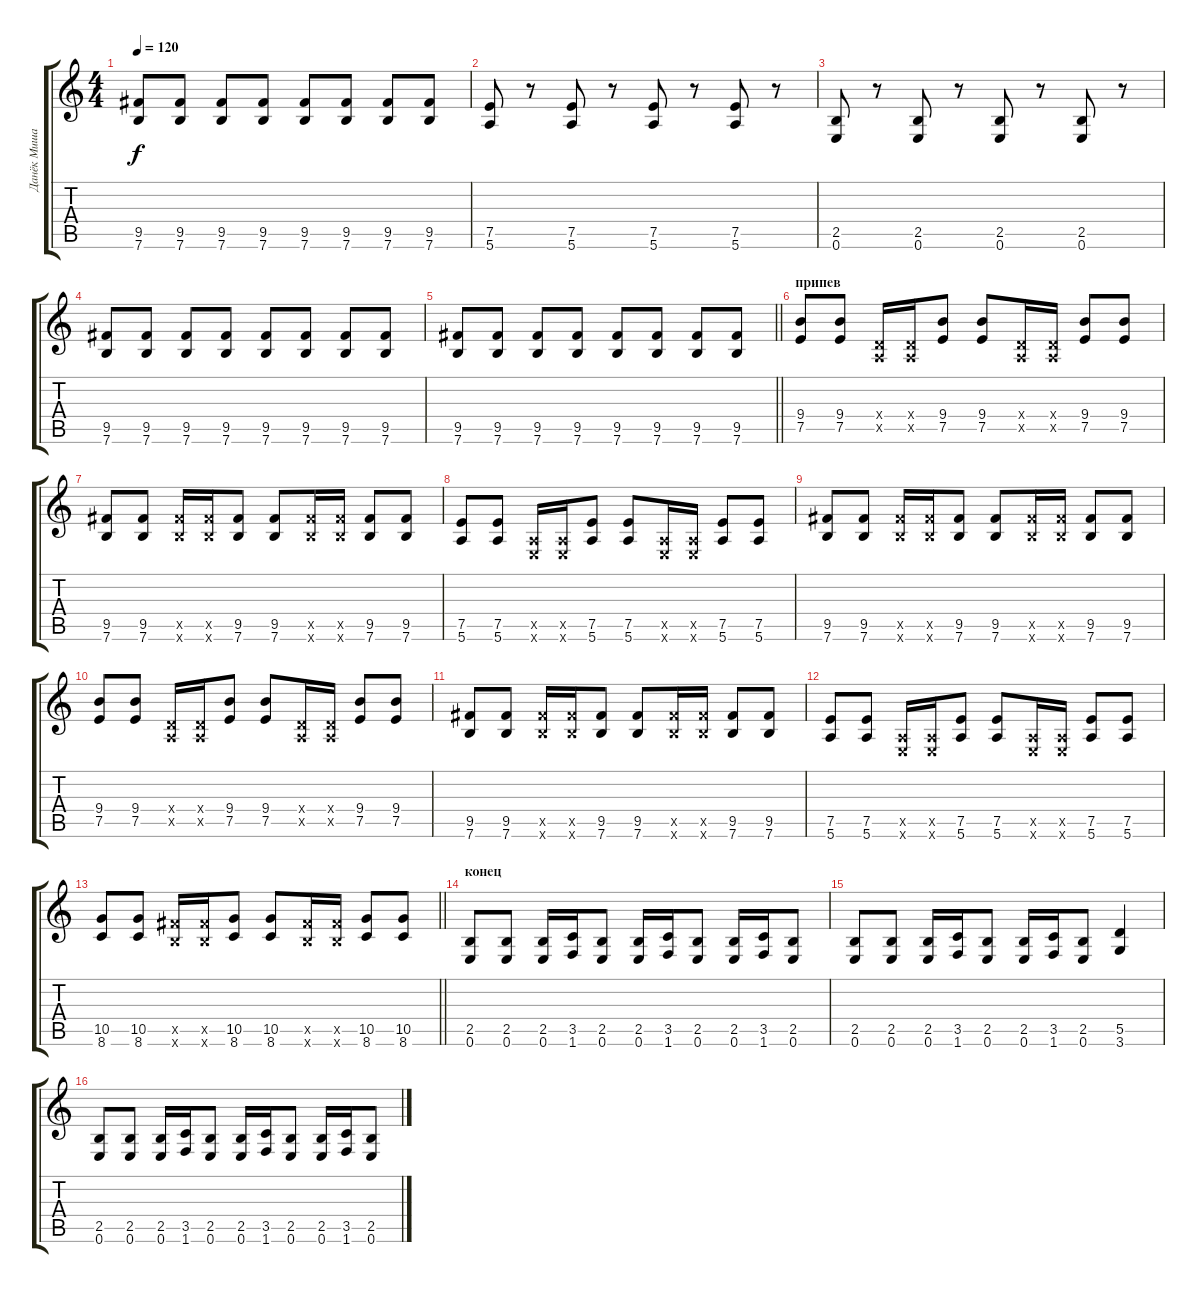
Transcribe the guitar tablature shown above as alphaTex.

\track ("Данёк Мишанин" "Данёк Миша") {instrument distortionguitar}
\staff {score tabs}
\tuning (E4 B3 G3 D3 A2 E2) {hide}
\ts (4 4)
\tempo 120
\clef g2
\ks c
(9.5 7.6).8{dy f} (9.5 7.6).8 (9.5 7.6).8 (9.5 7.6).8 (9.5 7.6).8 (9.5 7.6).8 (9.5 7.6).8 (9.5 7.6).8 |
(7.5 5.6).8 r.8 (7.5 5.6).8 r.8 (7.5 5.6).8 r.8 (7.5 5.6).8 r.8 |
(2.5 0.6).8 r.8 (2.5 0.6).8 r.8 (2.5 0.6).8 r.8 (2.5 0.6).8 r.8 |
(9.5 7.6).8 (9.5 7.6).8 (9.5 7.6).8 (9.5 7.6).8 (9.5 7.6).8 (9.5 7.6).8 (9.5 7.6).8 (9.5 7.6).8 |
\barLineRight lightlight
(9.5 7.6).8 (9.5 7.6).8 (9.5 7.6).8 (9.5 7.6).8 (9.5 7.6).8 (9.5 7.6).8 (9.5 7.6).8 (9.5 7.6).8 |
\section ("" "припев")
(9.4 7.5).8 (9.4 7.5).8 (0.4{x} 0.5{x}).16 (0.4{x} 0.5{x}).16 (9.4 7.5).8 (9.4 7.5).8 (0.4{x} 0.5{x}).16 (0.4{x} 0.5{x}).16 (9.4 7.5).8 (9.4 7.5).8 |
(9.5 7.6).8 (9.5 7.6).8 (9.5{x} 7.6{x}).16 (9.5{x} 7.6{x}).16 (9.5 7.6).8 (9.5 7.6).8 (9.5{x} 7.6{x}).16 (9.5{x} 7.6{x}).16 (9.5 7.6).8 (9.5 7.6).8 |
(7.5 5.6).8 (7.5 5.6).8 (0.5{x} 0.6{x}).16 (0.5{x} 0.6{x}).16 (7.5 5.6).8 (7.5 5.6).8 (0.5{x} 0.6{x}).16 (0.5{x} 0.6{x}).16 (7.5 5.6).8 (7.5 5.6).8 |
(9.5 7.6).8 (9.5 7.6).8 (9.5{x} 7.6{x}).16 (9.5{x} 7.6{x}).16 (9.5 7.6).8 (9.5 7.6).8 (9.5{x} 7.6{x}).16 (9.5{x} 7.6{x}).16 (9.5 7.6).8 (9.5 7.6).8 |
(9.4 7.5).8 (9.4 7.5).8 (0.4{x} 0.5{x}).16 (0.4{x} 0.5{x}).16 (9.4 7.5).8 (9.4 7.5).8 (0.4{x} 0.5{x}).16 (0.4{x} 0.5{x}).16 (9.4 7.5).8 (9.4 7.5).8 |
(9.5 7.6).8 (9.5 7.6).8 (9.5{x} 7.6{x}).16 (9.5{x} 7.6{x}).16 (9.5 7.6).8 (9.5 7.6).8 (9.5{x} 7.6{x}).16 (9.5{x} 7.6{x}).16 (9.5 7.6).8 (9.5 7.6).8 |
(7.5 5.6).8 (7.5 5.6).8 (0.5{x} 0.6{x}).16 (0.5{x} 0.6{x}).16 (7.5 5.6).8 (7.5 5.6).8 (0.5{x} 0.6{x}).16 (0.5{x} 0.6{x}).16 (7.5 5.6).8 (7.5 5.6).8 |
\barLineRight lightlight
(10.5 8.6).8 (10.5 8.6).8 (9.5{x} 7.6{x}).16 (9.5{x} 7.6{x}).16 (10.5 8.6).8 (10.5 8.6).8 (9.5{x} 7.6{x}).16 (9.5{x} 7.6{x}).16 (10.5 8.6).8 (10.5 8.6).8 |
\section ("" "конец")
(2.5 0.6).8 (2.5 0.6).8 (2.5 0.6).16 (3.5 1.6).16 (2.5 0.6).8 (2.5 0.6).16 (3.5 1.6).16 (2.5 0.6).8 (2.5 0.6).16 (3.5 1.6).16 (2.5 0.6).8 |
(2.5 0.6).8 (2.5 0.6).8 (2.5 0.6).16 (3.5 1.6).16 (2.5 0.6).8 (2.5 0.6).16 (3.5 1.6).16 (2.5 0.6).8 (5.5 3.6).4 |
(2.5 0.6).8 (2.5 0.6).8 (2.5 0.6).16 (3.5 1.6).16 (2.5 0.6).8 (2.5 0.6).16 (3.5 1.6).16 (2.5 0.6).8 (2.5 0.6).16 (3.5 1.6).16 (2.5 0.6).8
